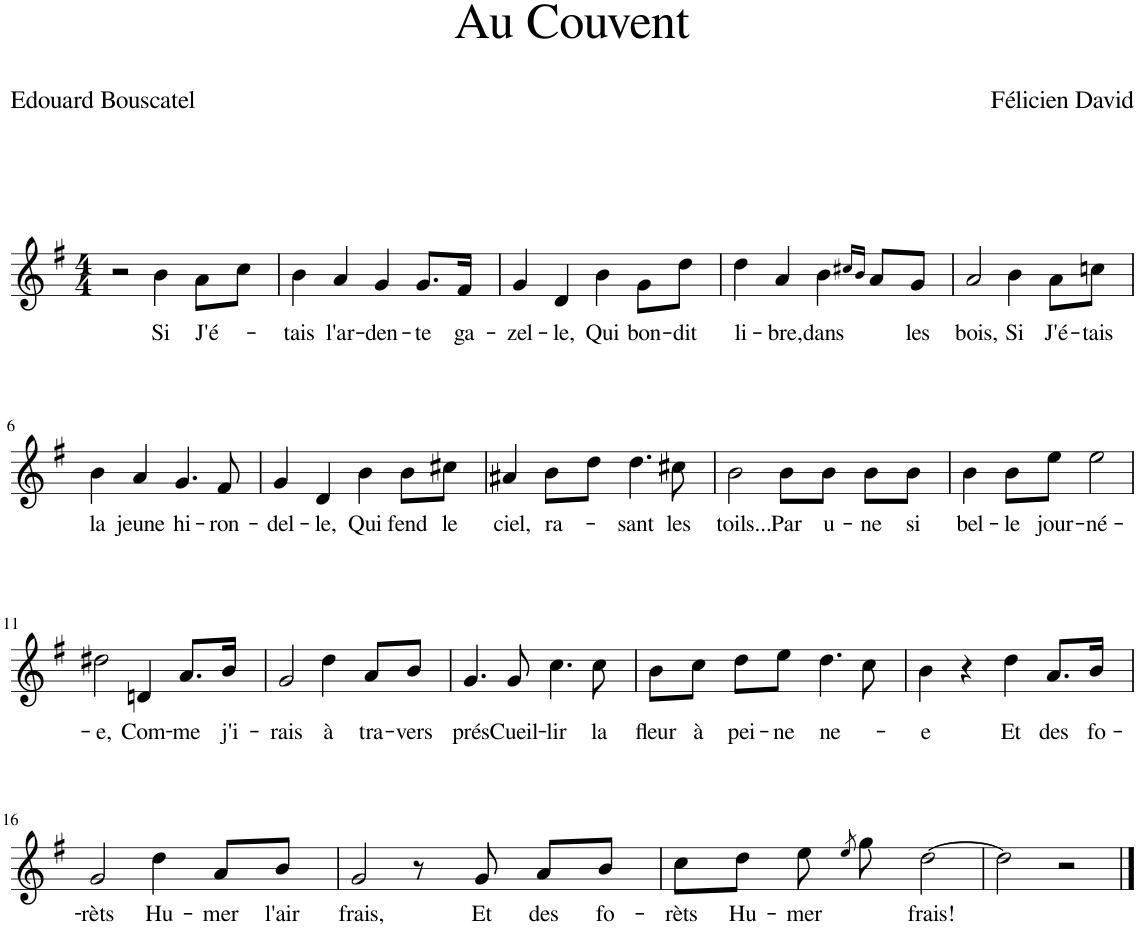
**kern	**text
*part1	*part1
*staff1	*staff1
*I"Piano	*
*I'Pno	*
*clefG2	*
*k[f#]	*
*M4/4	*
=1	=1
2r	.
!	!LO:LY:b
4b\	Si
!	!LO:LY:b
8a\L	J'é-
8cc\J	.
=2	=2
!	!LO:LY:b
4b\	-tais
!	!LO:LY:b
4a/	l'ar-
!	!LO:LY:b
4g/	-den-
!	!LO:LY:b
8.g/L	-te
!	!LO:LY:b
16f#/Jk	ga-
=3	=3
!	!LO:LY:b
4g/	-zel-
!	!LO:LY:b
4d/	-le,
!	!LO:LY:b
4b\	Qui
!	!LO:LY:b
8g\L	bon-
!	!LO:LY:b
8dd\J	-dit
=4	=4
!	!LO:LY:b
4dd\	li-
!	!LO:LY:b
4a/	-bre,
!	!LO:LY:b
4b\	dans
16qcc#X/LL	.
16qb/JJ	.
8a/L	.
!	!LO:LY:b
8g/J	les
=5	=5
!	!LO:LY:b
2a/	bois,
!	!LO:LY:b
4b\	Si
!	!LO:LY:b
8a\L	J'é-
!	!LO:LY:b
8ccn\J	-tais
!!LO:LB:g=z
=6	=6
!	!LO:LY:b
4b\	la
!	!LO:LY:b
4a/	jeune
!	!LO:LY:b
4.g/	hi-
!	!LO:LY:b
8f#/	-ron-
=7	=7
!	!LO:LY:b
4g/	-del-
!	!LO:LY:b
4d/	-le,
!	!LO:LY:b
4b\	Qui
!	!LO:LY:b
8b\L	fend
!	!LO:LY:b
8cc#X\J	le
=8	=8
!	!LO:LY:b
4a#X/	ciel,
!	!LO:LY:b
8b\L	ra-
8dd\J	.
!	!LO:LY:b
4.dd\	-sant
!	!LO:LY:b
8cc#X\	les
=9	=9
!	!LO:LY:b
2b\	toils...
!	!LO:LY:b
8b\L	Par
!	!LO:LY:b
8b\J	u-
!	!LO:LY:b
8b\L	-ne
!	!LO:LY:b
8b\J	si
=10	=10
!	!LO:LY:b
4b\	bel-
!	!LO:LY:b
8b\L	-le
!	!LO:LY:b
8ee\J	jour-
!	!LO:LY:b
2ee\	-né-
!!LO:LB:g=z
=11	=11
!	!LO:LY:b
2dd#X\	-e,
!	!LO:LY:b
4dn/	Com-
!	!LO:LY:b
8.a/L	-me
!	!LO:LY:b
16b/Jk	j'i-
=12	=12
!	!LO:LY:b
2g/	-rais
!	!LO:LY:b
4dd\	à
!	!LO:LY:b
8a/L	tra-
!	!LO:LY:b
8b/J	-vers
=13	=13
!	!LO:LY:b
4.g/	prés
!	!LO:LY:b
8g/	Cueil-
!	!LO:LY:b
4.cc\	-lir
!	!LO:LY:b
8cc\	la
=14	=14
!	!LO:LY:b
8b\L	fleur
!	!LO:LY:b
8cc\J	à
!	!LO:LY:b
8dd\L	pei-
!	!LO:LY:b
8ee\J	-ne
!	!LO:LY:b
4.dd\	ne-
8cc\	.
=15	=15
!	!LO:LY:b
4b\	-e
4r	.
!	!LO:LY:b
4dd\	Et
!	!LO:LY:b
8.a/L	des
!	!LO:LY:b
16b/Jk	fo-
!!LO:LB:g=z
=16	=16
!	!LO:LY:b
2g/	-rèts
!	!LO:LY:b
4dd\	Hu-
!	!LO:LY:b
8a/L	-mer
!	!LO:LY:b
8b/J	l'air
=17	=17
!	!LO:LY:b
2g/	frais,
8r	.
!	!LO:LY:b
8g/	Et
!	!LO:LY:b
8a/L	des
!	!LO:LY:b
8b/J	fo-
=18	=18
!	!LO:LY:b
8cc\L	-rèts
!	!LO:LY:b
8dd\J	Hu-
!	!LO:LY:b
8ee\	-mer
8qee/	.
8gg\	.
!	!LO:LY:b
[2dd\	frais!
=19	=19
2dd\]	.
2r	.
==	==
*-	*-
